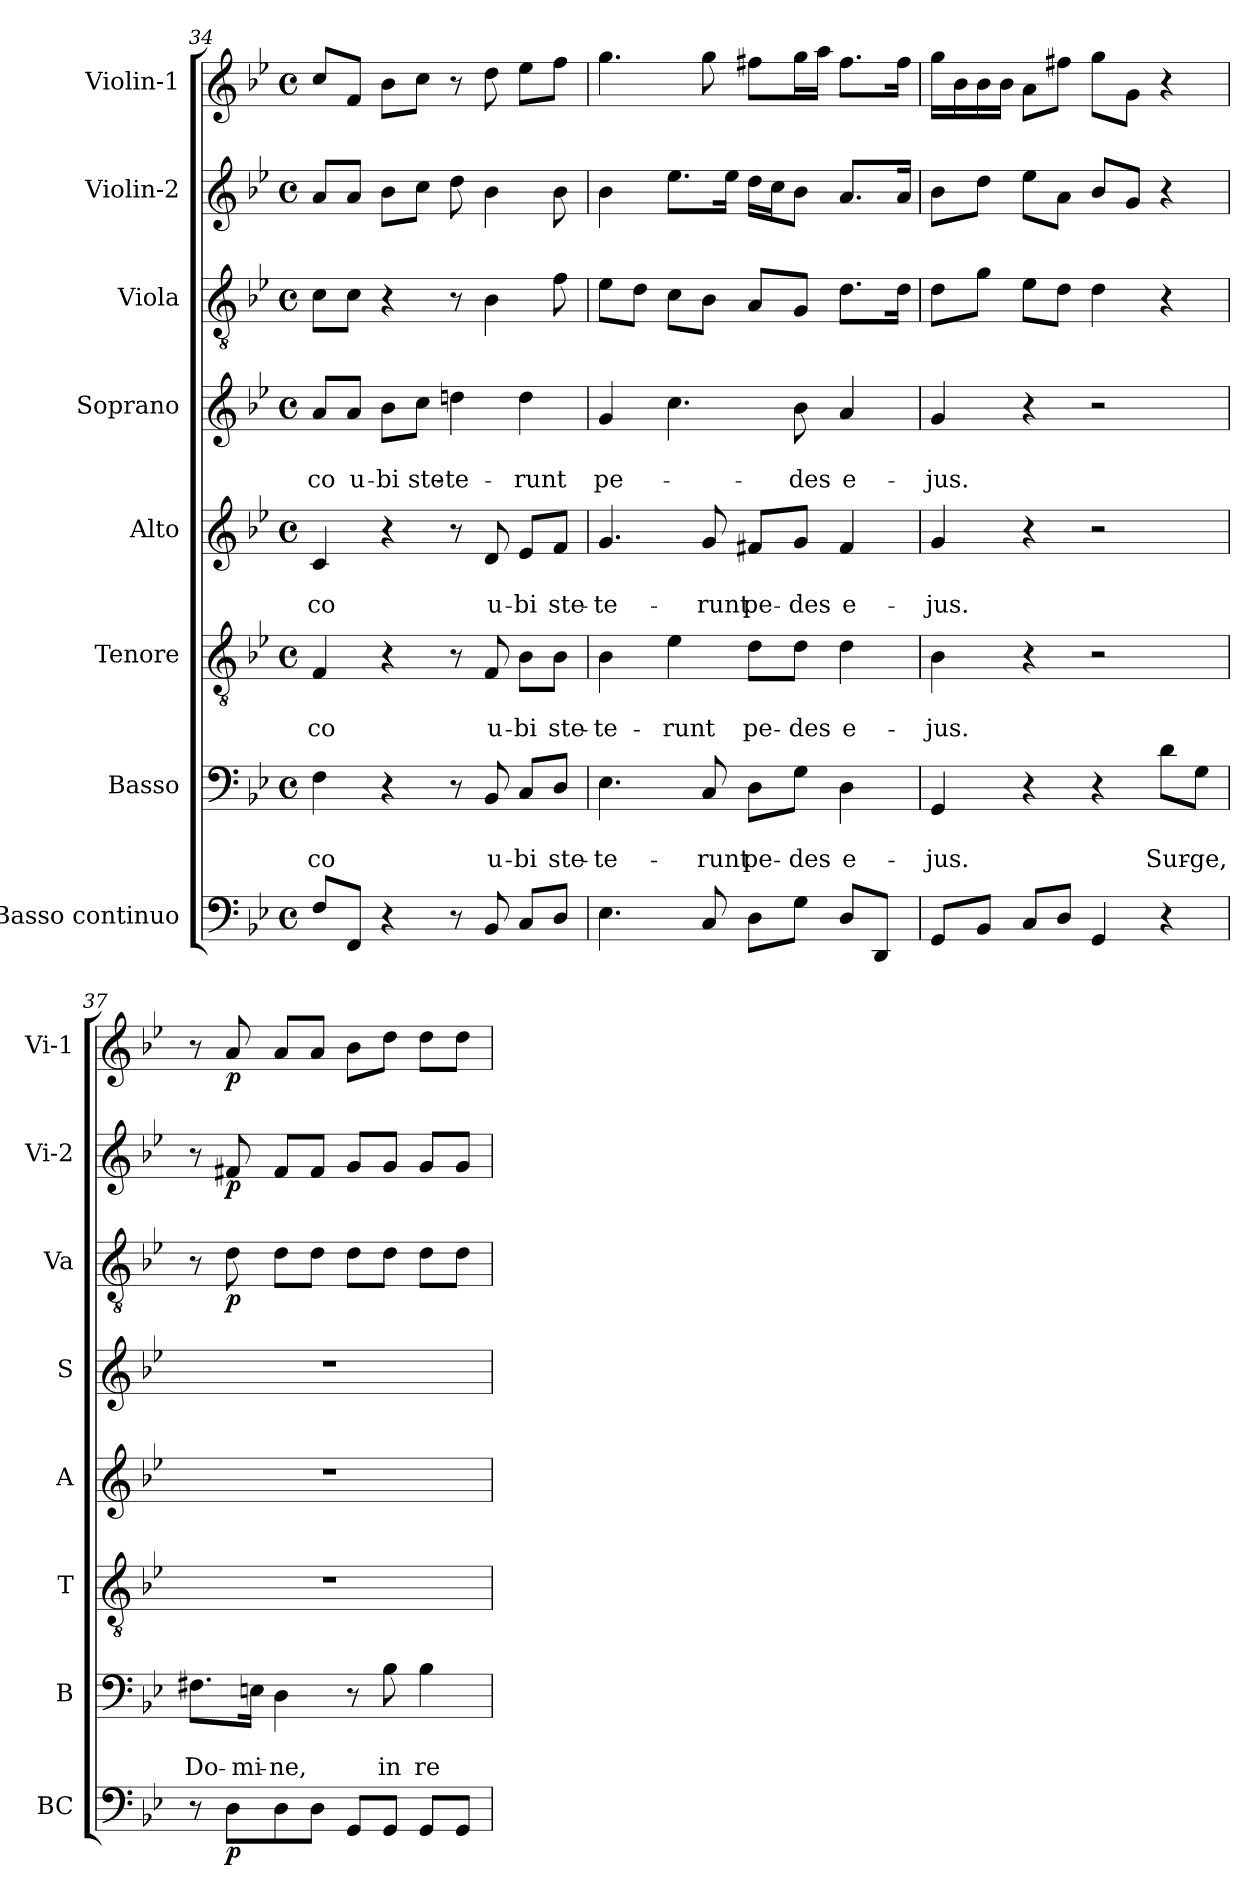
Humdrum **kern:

**kern	**dynam	**kern	**text	**text	**kern	**text	**text	**kern	**text	**text	**kern	**text	**text	**kern	**dynam	**kern	**dynam	**kern	**dynam
*part8	*part8	*part7	*part7	*part7	*part6	*part6	*part6	*part5	*part5	*part5	*part4	*part4	*part4	*part3	*part3	*part2	*part2	*part1	*part1
*staff8	*staff8	*staff7	*staff7	*staff7	*staff6	*staff6	*staff6	*staff5	*staff5	*staff5	*staff4	*staff4	*staff4	*staff3	*staff3	*staff2	*staff2	*staff1	*staff1
*I"Basso continuo	*	*I"Basso	*	*	*I"Tenore	*	*	*I"Alto	*	*	*I"Soprano	*	*	*I"Viola	*	*I"Violin-2	*	*I"Violin-1	*
*I'BC	*	*I'B	*	*	*I'T	*	*	*I'A	*	*	*I'S	*	*	*I'Va	*	*I'Vi-2	*	*I'Vi-1	*
*clefF4	*	*clefF4	*	*	*clefGv2	*	*	*clefG2	*	*	*clefG2	*	*	*clefGv2	*	*clefG2	*	*clefG2	*
*k[b-e-]	*	*k[b-e-]	*	*	*k[b-e-]	*	*	*k[b-e-]	*	*	*k[b-e-]	*	*	*k[b-e-]	*	*k[b-e-]	*	*k[b-e-]	*
*B-:	*	*B-:	*	*	*B-:	*	*	*B-:	*	*	*B-:	*	*	*B-:	*	*B-:	*	*B-:	*
*M4/4	*	*M4/4	*	*	*M4/4	*	*	*M4/4	*	*	*M4/4	*	*	*M4/4	*	*M4/4	*	*M4/4	*
*met(c)	*	*met(c)	*	*	*met(c)	*	*	*met(c)	*	*	*met(c)	*	*	*met(c)	*	*met(c)	*	*met(c)	*
=34	=34	=34	=34	=34	=34	=34	=34	=34	=34	=34	=34	=34	=34	=34	=34	=34	=34	=34	=34
!	!	!	!	!LO:LY:b	!	!	!LO:LY:b	!	!	!LO:LY:b	!	!	!LO:LY:b	!	!	!	!	!	!
8F/L	.	4F\	.	-co	4F/	.	-co	4c/	.	-co	8a/L	.	-co	8c\L	.	8a/L	.	8cc/L	.
!	!	!	!	!	!	!	!	!	!	!	!	!	!LO:LY:b	!	!	!	!	!	!
8FF/J	.	.	.	.	.	.	.	.	.	.	8a/J	.	u-	8c\J	.	8a/J	.	8f/J	.
!	!	!	!	!	!	!	!	!	!	!	!	!	!LO:LY:b	!	!	!	!	!	!
4r	.	4r	.	.	4r	.	.	4r	.	.	8b-\L	.	-bi	4r	.	8b-\L	.	8b-\L	.
!	!	!	!	!	!	!	!	!	!	!	!	!	!LO:LY:b	!	!	!	!	!	!
.	.	.	.	.	.	.	.	.	.	.	8cc\J	.	ste-	.	.	8cc\J	.	8cc\J	.
!	!	!	!	!	!	!	!	!	!	!	!	!	!LO:LY:b	!	!	!	!	!	!
8r	.	8r	.	.	8r	.	.	8r	.	.	4ddni\	.	-te-	8r	.	8dd\	.	8r	.
!	!	!	!	!LO:LY:b	!	!	!LO:LY:b	!	!	!LO:LY:b	!	!	!	!	!	!	!	!	!
8BB-/	.	8BB-/	.	u-	8F/	.	u-	8d/	.	u-	.	.	.	4B-\	.	4b-\	.	8dd\	.
!	!	!	!	!LO:LY:b	!	!	!LO:LY:b	!	!	!LO:LY:b	!	!	!LO:LY:b	!	!	!	!	!	!
8C/L	.	8C/L	.	-bi	8B-\L	.	-bi	8e-/L	.	-bi	4dd\	.	-runt	.	.	.	.	8ee-\L	.
!	!	!	!	!LO:LY:b	!	!	!LO:LY:b	!	!	!LO:LY:b	!	!	!	!	!	!	!	!	!
8D/J	.	8D/J	.	ste-	8B-\J	.	ste-	8f/J	.	ste-	.	.	.	8f\	.	8b-\	.	8ff\J	.
=35	=35	=35	=35	=35	=35	=35	=35	=35	=35	=35	=35	=35	=35	=35	=35	=35	=35	=35	=35
!	!	!	!	!LO:LY:b	!	!	!LO:LY:b	!	!	!LO:LY:b	!	!	!LO:LY:b	!	!	!	!	!	!
4.E-\	.	4.E-\	.	-te-	4B-\	.	-te-	4.g/	.	-te-	4g/	.	pe-	8e-\L	.	4b-\	.	4.gg\	.
.	.	.	.	.	.	.	.	.	.	.	.	.	.	8d\J	.	.	.	.	.
!	!	!	!	!	!	!	!LO:LY:b	!	!	!	!	!	!	!	!	!	!	!	!
.	.	.	.	.	4e-\	.	-runt	.	.	.	4.cc\	.	.	8c\L	.	8.ee-\L	.	.	.
!	!	!	!	!LO:LY:b	!	!	!	!	!	!LO:LY:b	!	!	!	!	!	!	!	!	!
8C/	.	8C/	.	-runt	.	.	.	8g/	.	-runt	.	.	.	8B-\J	.	.	.	8gg\	.
.	.	.	.	.	.	.	.	.	.	.	.	.	.	.	.	16ee-\Jk	.	.	.
!	!	!	!	!LO:LY:b	!	!	!LO:LY:b	!	!	!LO:LY:b	!	!	!	!	!	!	!	!	!
8D\L	.	8D\L	.	pe-	8d\L	.	pe-	8f#X/L	.	pe-	.	.	.	8A/L	.	16dd\LL	.	8ff#X\L	.
.	.	.	.	.	.	.	.	.	.	.	.	.	.	.	.	16cc\J	.	.	.
!	!	!	!	!LO:LY:b	!	!	!LO:LY:b	!	!	!LO:LY:b	!	!	!LO:LY:b	!	!	!	!	!	!
8G\J	.	8G\J	.	-des	8d\J	.	-des	8g/J	.	-des	8b-\	.	-des	8G/J	.	8b-\J	.	16gg\L	.
.	.	.	.	.	.	.	.	.	.	.	.	.	.	.	.	.	.	16aa\JJ	.
!	!	!	!	!LO:LY:b	!	!	!LO:LY:b	!	!	!LO:LY:b	!	!	!LO:LY:b	!	!	!	!	!	!
8D/L	.	4D\	.	e-	4d\	.	e-	4f#/	.	e-	4a/	.	e-	8.d\L	.	8.a/L	.	8.ff#\L	.
8DD/J	.	.	.	.	.	.	.	.	.	.	.	.	.	.	.	.	.	.	.
.	.	.	.	.	.	.	.	.	.	.	.	.	.	16d\Jk	.	16a/Jk	.	16ff#\Jk	.
!!LO:PB:g=z
=36	=36	=36	=36	=36	=36	=36	=36	=36	=36	=36	=36	=36	=36	=36	=36	=36	=36	=36	=36
!	!	!	!	!LO:LY:b	!	!	!LO:LY:b	!	!	!LO:LY:b	!	!	!LO:LY:b	!	!	!	!	!	!
8GG/L	.	4GG/	.	-jus.	4B-\	.	-jus.	4g/	.	-jus.	4g/	.	-jus.	8d\L	.	8b-\L	.	16gg\LL	.
.	.	.	.	.	.	.	.	.	.	.	.	.	.	.	.	.	.	16b-\	.
8BB-/J	.	.	.	.	.	.	.	.	.	.	.	.	.	8g\J	.	8dd\J	.	16b-\	.
.	.	.	.	.	.	.	.	.	.	.	.	.	.	.	.	.	.	16b-\JJ	.
8C/L	.	4r	.	.	4r	.	.	4r	.	.	4r	.	.	8e-\L	.	8ee-\L	.	8a\L	.
8D/J	.	.	.	.	.	.	.	.	.	.	.	.	.	8d\J	.	8a\J	.	8ff#X\J	.
4GG/	.	4r	.	.	2r	.	.	2r	.	.	2r	.	.	4d\	.	8b-/L	.	8gg\L	.
.	.	.	.	.	.	.	.	.	.	.	.	.	.	.	.	8g/J	.	8g\J	.
!	!	!	!	!LO:LY:b	!	!	!	!	!	!	!	!	!	!	!	!	!	!	!
4r	.	8d\L	.	Sur-	.	.	.	.	.	.	.	.	.	4r	.	4r	.	4r	.
!	!	!	!	!LO:LY:b	!	!	!	!	!	!	!	!	!	!	!	!	!	!	!
.	.	8G\J	.	-ge,	.	.	.	.	.	.	.	.	.	.	.	.	.	.	.
=37	=37	=37	=37	=37	=37	=37	=37	=37	=37	=37	=37	=37	=37	=37	=37	=37	=37	=37	=37
!	!	!	!	!LO:LY:b	!	!	!	!	!	!	!	!	!	!	!	!	!	!	!
8r	.	8.F#X\L	.	Do-	1r	.	.	1r	.	.	1r	.	.	8r	.	8r	.	8r	.
!	!LO:DY:b	!	!	!	!	!	!	!	!	!	!	!	!	!	!LO:DY:b	!	!LO:DY:b	!	!LO:DY:b
8D\L	p	.	.	.	.	.	.	.	.	.	.	.	.	8d\	p	8f#X/	p	8a/	p
!	!	!	!	!LO:LY:b	!	!	!	!	!	!	!	!	!	!	!	!	!	!	!
.	.	16En\Jk	.	-mi-	.	.	.	.	.	.	.	.	.	.	.	.	.	.	.
!	!	!	!	!LO:LY:b	!	!	!	!	!	!	!	!	!	!	!	!	!	!	!
8D\	.	4D\	.	-ne,	.	.	.	.	.	.	.	.	.	8d\L	.	8f#/L	.	8a/L	.
8D\J	.	.	.	.	.	.	.	.	.	.	.	.	.	8d\J	.	8f#/J	.	8a/J	.
8GG/L	.	8r	.	.	.	.	.	.	.	.	.	.	.	8d\L	.	8g/L	.	8b-\L	.
!	!	!	!	!LO:LY:b	!	!	!	!	!	!	!	!	!	!	!	!	!	!	!
8GG/J	.	8B-\	.	in	.	.	.	.	.	.	.	.	.	8d\J	.	8g/J	.	8dd\J	.
!	!	!	!	!LO:LY:b	!	!	!	!	!	!	!	!	!	!	!	!	!	!	!
8GG/L	.	4B-\	.	re-	.	.	.	.	.	.	.	.	.	8d\L	.	8g/L	.	8dd\L	.
8GG/J	.	.	.	.	.	.	.	.	.	.	.	.	.	8d\J	.	8g/J	.	8dd\J	.
=	=	=	=	=	=	=	=	=	=	=	=	=	=	=	=	=	=	=	=
*-	*-	*-	*-	*-	*-	*-	*-	*-	*-	*-	*-	*-	*-	*-	*-	*-	*-	*-	*-
